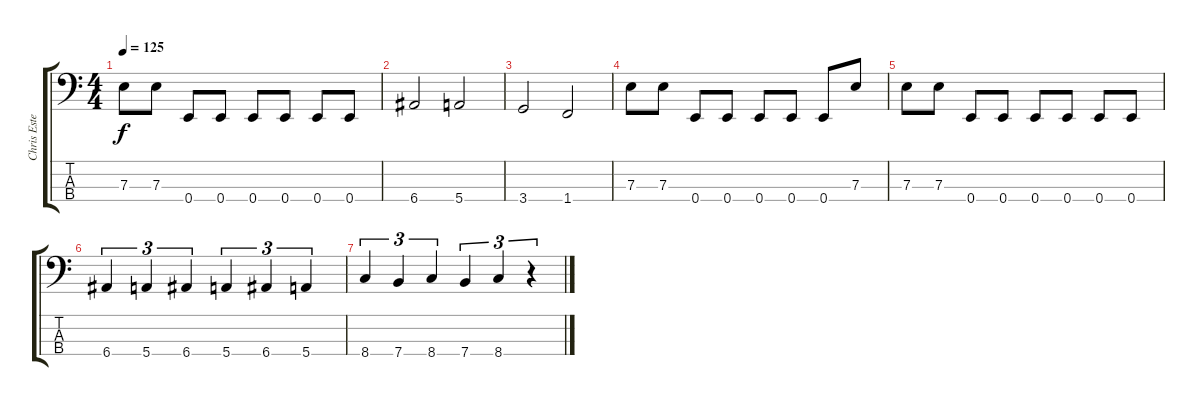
\track ("Chris Estes (Bass)" "Chris Este") {instrument electricbassfinger}
\staff {score tabs}
\tuning (G2 D2 A1 E1) {hide}
\ts (4 4)
\tempo 125
\clef f4
\ks c
7.3.8{dy f} 7.3.8 0.4.8 0.4.8 0.4.8 0.4.8 0.4.8 0.4.8 |
6.4.2 5.4.2 |
3.4.2 1.4.2 |
7.3.8 7.3.8 0.4.8 0.4.8 0.4.8 0.4.8 0.4.8 7.3.8 |
7.3.8 7.3.8 0.4.8 0.4.8 0.4.8 0.4.8 0.4.8 0.4.8 |
6.4.4{tu (3 2)} 5.4.4{tu (3 2)} 6.4.4{tu (3 2)} 5.4.4{tu (3 2)} 6.4.4{tu (3 2)} 5.4.4{tu (3 2)} |
8.4.4{tu (3 2)} 7.4.4{tu (3 2)} 8.4.4{tu (3 2)} 7.4.4{tu (3 2)} 8.4.4{tu (3 2)} r.4{tu (3 2)}
